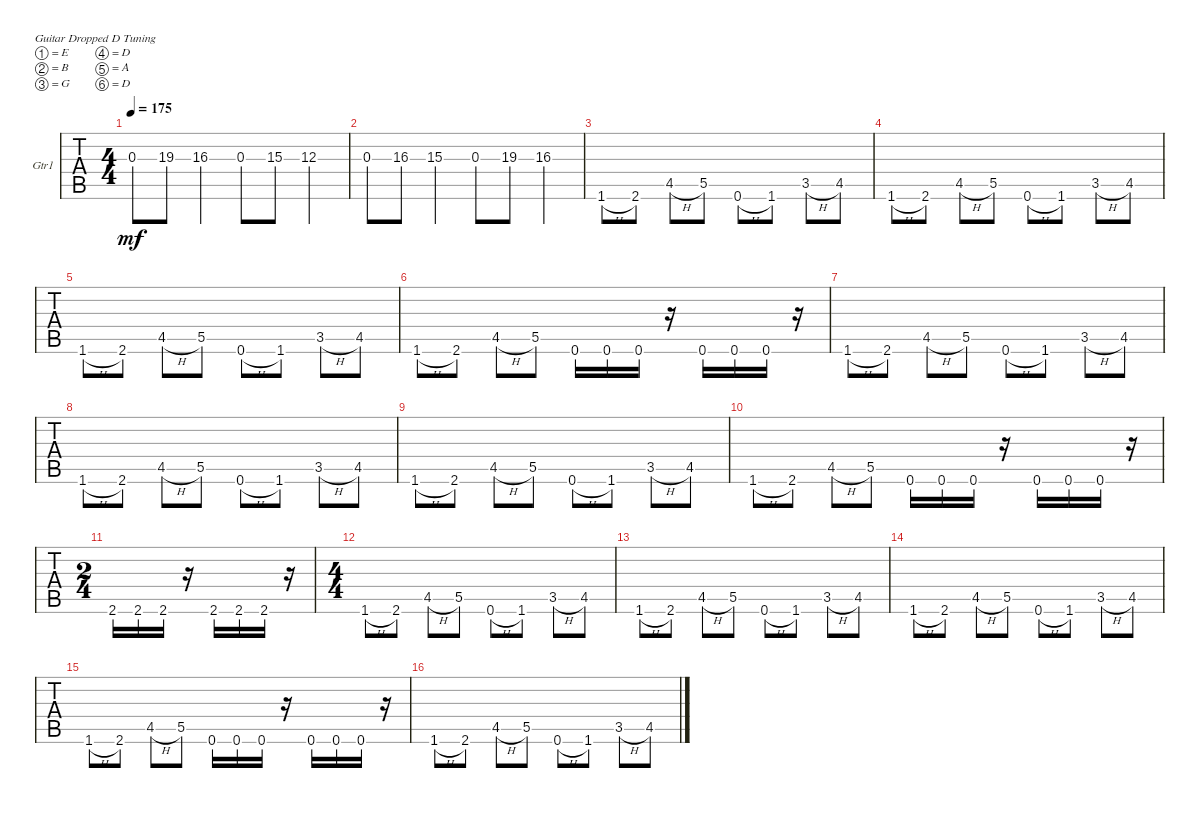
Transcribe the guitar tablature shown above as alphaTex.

\defaultSystemsLayout 4
\bracketExtendMode groupsimilarinstruments
\firstSystemTrackNameOrientation horizontal
\otherSystemsTrackNameOrientation horizontal
\track ("Electric Guitar 1" "Gtr1") {instrument distortionguitar}
\staff {tabs}
\tuning (E4 B3 G3 D3 A2 D2)
\ts (4 4)
\tempo 175
\clef g2
\ks c
0.3.8{dy mf} 19.3.8 16.3.4 0.3.8 15.3.8 12.3.4 |
0.3.8 16.3.8 15.3.4 0.3.8 19.3.8 16.3.4 |
1.6{h}.8 2.6.8 4.5{h}.8 5.5.8 0.6{h}.8 1.6.8 3.5{h}.8 4.5.8 |
1.6{h}.8 2.6.8 4.5{h}.8 5.5.8 0.6{h}.8 1.6.8 3.5{h}.8 4.5.8 |
1.6{h}.8 2.6.8 4.5{h}.8 5.5.8 0.6{h}.8 1.6.8 3.5{h}.8 4.5.8 |
1.6{h}.8 2.6.8 4.5{h}.8 5.5.8 0.6.16 0.6.16 0.6.16 r.16 0.6.16 0.6.16 0.6.16 r.16 |
1.6{h}.8 2.6.8 4.5{h}.8 5.5.8 0.6{h}.8 1.6.8 3.5{h}.8 4.5.8 |
1.6{h}.8 2.6.8 4.5{h}.8 5.5.8 0.6{h}.8 1.6.8 3.5{h}.8 4.5.8 |
1.6{h}.8 2.6.8 4.5{h}.8 5.5.8 0.6{h}.8 1.6.8 3.5{h}.8 4.5.8 |
1.6{h}.8 2.6.8 4.5{h}.8 5.5.8 0.6.16 0.6.16 0.6.16 r.16 0.6.16 0.6.16 0.6.16 r.16 |
\ts (2 4)
2.6.16 2.6.16 2.6.16 r.16 2.6.16 2.6.16 2.6.16 r.16 |
\ts (4 4)
1.6{h}.8 2.6.8 4.5{h}.8 5.5.8 0.6{h}.8 1.6.8 3.5{h}.8 4.5.8 |
1.6{h}.8 2.6.8 4.5{h}.8 5.5.8 0.6{h}.8 1.6.8 3.5{h}.8 4.5.8 |
1.6{h}.8 2.6.8 4.5{h}.8 5.5.8 0.6{h}.8 1.6.8 3.5{h}.8 4.5.8 |
1.6{h}.8 2.6.8 4.5{h}.8 5.5.8 0.6.16 0.6.16 0.6.16 r.16 0.6.16 0.6.16 0.6.16 r.16 |
1.6{h}.8 2.6.8 4.5{h}.8 5.5.8 0.6{h}.8 1.6.8 3.5{h}.8 4.5.8
